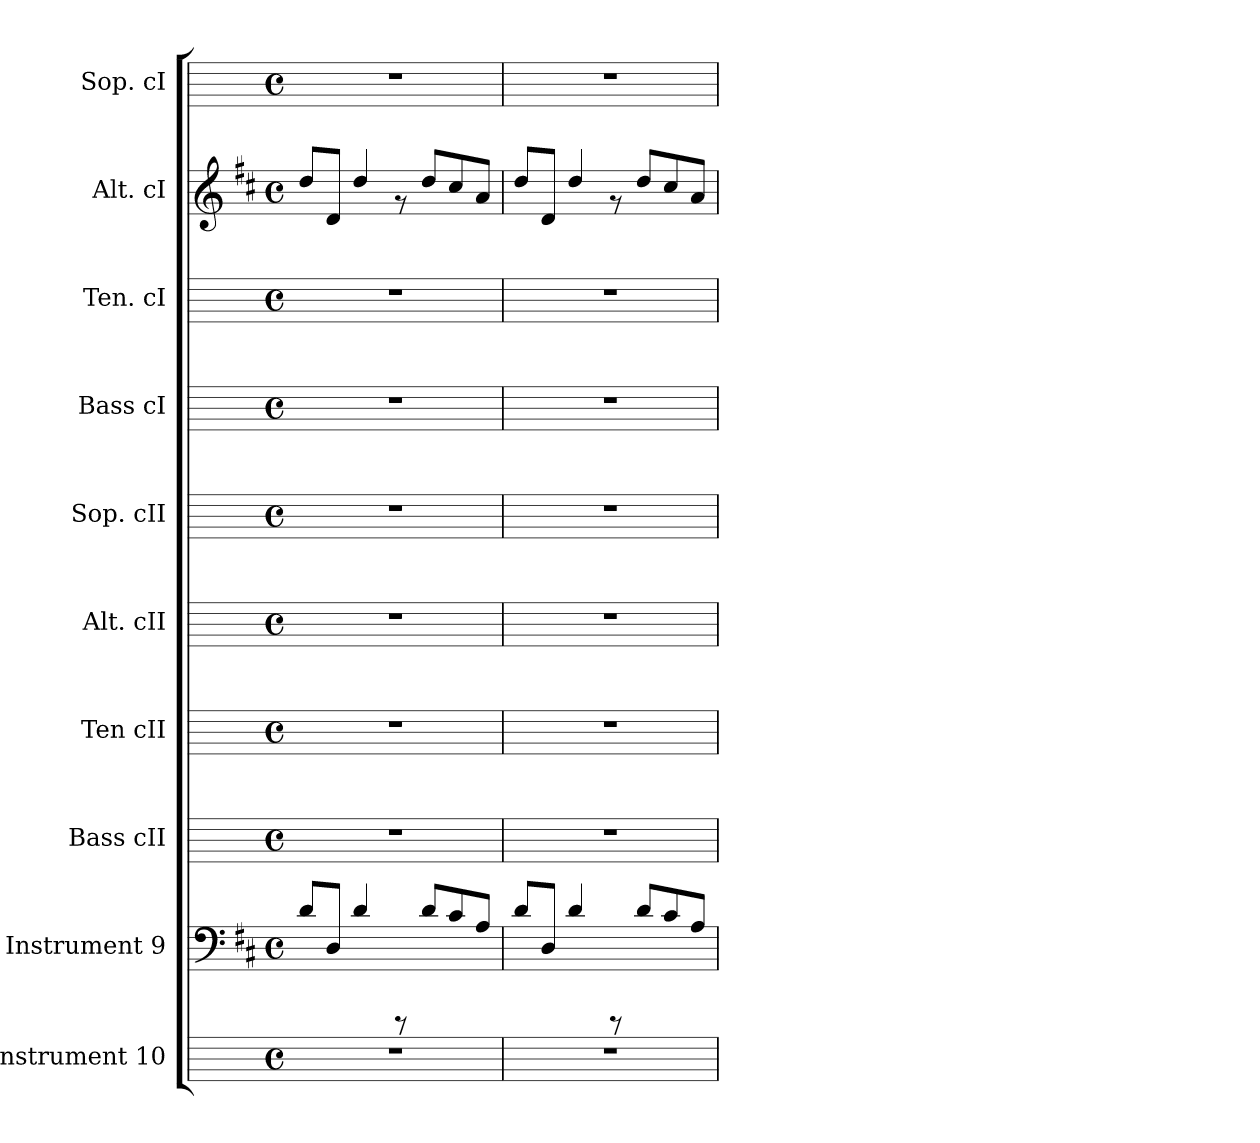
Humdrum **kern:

**kern	**kern	**kern	**kern	**kern	**kern	**kern	**kern	**kern	**text	**kern
*part10	*part9	*part8	*part7	*part6	*part5	*part4	*part3	*part2	*part2	*part1
*staff10	*staff9	*staff8	*staff7	*staff6	*staff5	*staff4	*staff3	*staff2	*staff2	*staff1
*I"Instrument 10	*I"Instrument 9	*I"Bass cII	*I"Ten cII	*I"Alt. cII	*I"Sop. cII	*I"Bass cI	*I"Ten. cI	*I"Alt. cI	*	*I"Sop. cI
*	*	*I'Bass cII	*I'Ten cII	*I'Alt. cII	*I'Sop. cII	*I'Bass cI	*I'Ten. cI	*I'Alt. cI	*	*I'Sop. cI
!!LO:PB:g=z
*stria5	*stria5	*stria5	*stria5	*stria5	*stria5	*stria5	*stria5	*stria5	*	*stria5
*	*clefF4	*	*	*	*	*	*	*clefG2	*	*
*k[]	*k[f#c#]	*k[]	*k[]	*k[]	*k[]	*k[]	*k[]	*k[f#c#]	*	*k[]
*C:	*D:	*C:	*C:	*C:	*C:	*C:	*C:	*D:	*	*C:
*M4/4	*M4/4	*M4/4	*M4/4	*M4/4	*M4/4	*M4/4	*M4/4	*M4/4	*	*M4/4
*met(c)	*met(c)	*met(c)	*met(c)	*met(c)	*met(c)	*met(c)	*met(c)	*met(c)	*	*met(c)
=1	=1	=1	=1	=1	=1	=1	=1	=1	=1	=1
!	!	!	!	!	!	!	!	!	!LO:LY:b:cj	!
1r	8d/L	1r	1r	1r	1r	1r	1r	8dd/L	.	1r
!	!	!	!	!	!	!	!	!	!LO:LY:b:cj	!
.	8D/J	.	.	.	.	.	.	8d/J	.	.
!	!	!	!	!	!	!	!	!	!LO:LY:b:cj	!
.	4d/	.	.	.	.	.	.	4dd/	.	.
.	8rCCC	.	.	.	.	.	.	8rf	.	.
!	!	!	!	!	!	!	!	!	!LO:LY:b:cj	!
.	8d/L	.	.	.	.	.	.	8dd/L	.	.
!	!	!	!	!	!	!	!	!	!LO:LY:b:cj	!
.	8c#/	.	.	.	.	.	.	8cc#/	.	.
!	!	!	!	!	!	!	!	!	!LO:LY:b:cj	!
.	8A/J	.	.	.	.	.	.	8a/J	.	.
=2	=2	=2	=2	=2	=2	=2	=2	=2	=2	=2
!	!	!	!	!	!	!	!	!	!LO:LY:b:cj	!
1r	8d/L	1r	1r	1r	1r	1r	1r	8dd/L	.	1r
!	!	!	!	!	!	!	!	!	!LO:LY:b:cj	!
.	8D/J	.	.	.	.	.	.	8d/J	.	.
!	!	!	!	!	!	!	!	!	!LO:LY:b:cj	!
.	4d/	.	.	.	.	.	.	4dd/	.	.
.	8rCCC	.	.	.	.	.	.	8rf	.	.
!	!	!	!	!	!	!	!	!	!LO:LY:b:cj	!
.	8d/L	.	.	.	.	.	.	8dd/L	.	.
!	!	!	!	!	!	!	!	!	!LO:LY:b:cj	!
.	8c#/	.	.	.	.	.	.	8cc#/	.	.
!	!	!	!	!	!	!	!	!	!LO:LY:b:cj	!
.	8A/J	.	.	.	.	.	.	8a/J	.	.
=	=	=	=	=	=	=	=	=	=	=
*-	*-	*-	*-	*-	*-	*-	*-	*-	*-	*-
